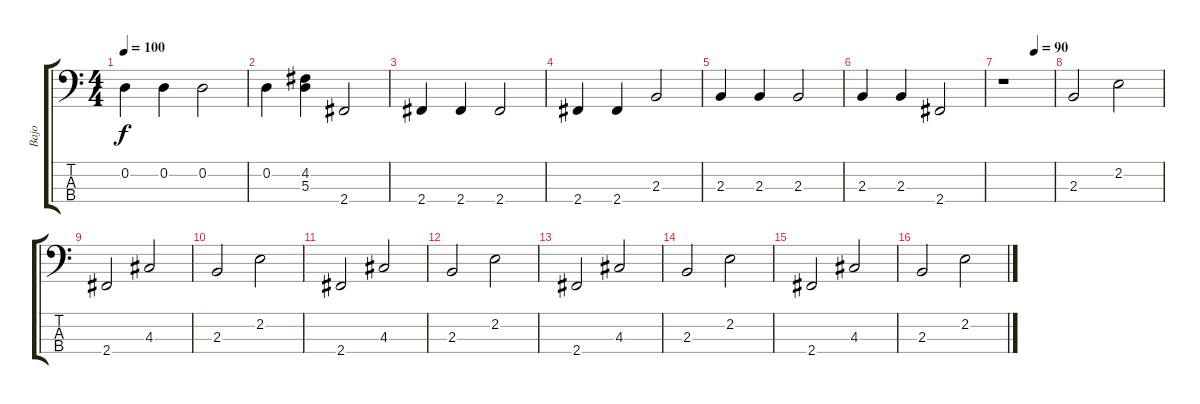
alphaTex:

\track ("Bajo" "Bajo") {instrument electricbasspick}
\staff {score tabs}
\tuning (G2 D2 A1 E1) {hide}
\ts (4 4)
\tempo 100
\clef f4
\ks c
0.2.4{dy f} 0.2.4 0.2.2 |
0.2.4 (4.2 5.3).4 2.4.2 |
2.4.4 2.4.4 2.4.2 |
2.4.4 2.4.4 2.3.2 |
2.3.4 2.3.4 2.3.2 |
2.3.4 2.3.4 2.4.2 |
\tempo (90 0.625)
r.1 |
2.3.2 2.2.2 |
2.4.2 4.3.2 |
2.3.2 2.2.2 |
2.4.2 4.3.2 |
2.3.2 2.2.2 |
2.4.2 4.3.2 |
2.3.2 2.2.2 |
2.4.2 4.3.2 |
2.3.2 2.2.2
